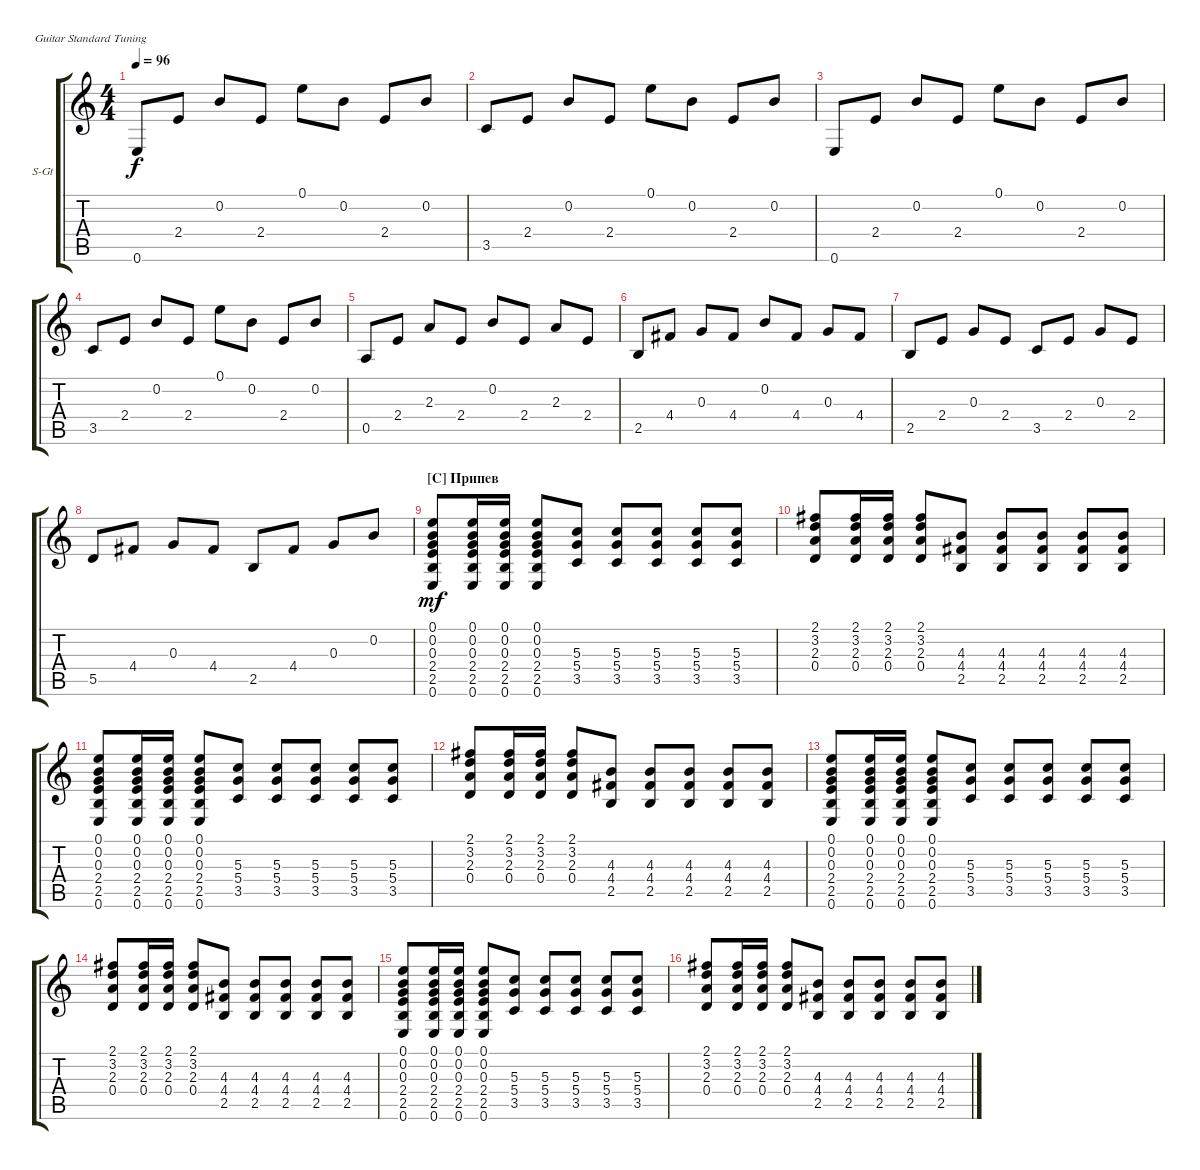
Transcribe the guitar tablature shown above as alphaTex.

\defaultSystemsLayout 4
\bracketExtendMode groupsimilarinstruments
\firstSystemTrackNameOrientation horizontal
\otherSystemsTrackNameOrientation horizontal
\track ("Steel Guitar" "S-Gt") {instrument acousticguitarsteel}
\staff {score tabs}
\tuning (E4 B3 G3 D3 A2 E2)
\ts (4 4)
\tempo 96
\clef g2
\ks c
0.6.8{dy f} 2.4.8 0.2.8 2.4.8 0.1.8 0.2.8 2.4.8 0.2.8 |
3.5.8 2.4.8 0.2.8 2.4.8 0.1.8 0.2.8 2.4.8 0.2.8 |
0.6.8 2.4.8 0.2.8 2.4.8 0.1.8 0.2.8 2.4.8 0.2.8 |
3.5.8 2.4.8 0.2.8 2.4.8 0.1.8 0.2.8 2.4.8 0.2.8 |
0.5.8 2.4.8 2.3.8 2.4.8 0.2.8 2.4.8 2.3.8 2.4.8 |
2.5.8 4.4.8 0.3.8 4.4.8 0.2.8 4.4.8 0.3.8 4.4.8 |
2.5.8 2.4.8 0.3.8 2.4.8 3.5.8 2.4.8 0.3.8 2.4.8 |
5.5.8 4.4.8 0.3.8 4.4.8 2.5.8 4.4.8 0.3.8 0.2.8 |
\section ("C" "Припев")
(2.5 2.4 0.6 0.3 0.2 0.1).8{dy mf} (2.5 2.4 0.6 0.1 0.2 0.3).16 (2.5 2.4 0.6 0.1 0.2 0.3).16 (2.5 2.4 0.6 0.3 0.2 0.1).8 (3.5 5.4 5.3).8 (3.5 5.4 5.3).8 (3.5 5.4 5.3).8 (3.5 5.4 5.3).8 (3.5 5.4 5.3).8 |
(2.1 2.3 3.2 0.4).8 (2.1 2.3 3.2 0.4).16 (2.1 2.3 3.2 0.4).16 (2.1 2.3 3.2 0.4).8 (4.4 2.5 4.3).8 (4.4 2.5 4.3).8 (4.4 2.5 4.3).8 (4.4 2.5 4.3).8 (4.4 2.5 4.3).8 |
(2.5 2.4 0.6 0.3 0.2 0.1).8 (2.5 2.4 0.6 0.1 0.2 0.3).16 (2.5 2.4 0.6 0.1 0.2 0.3).16 (2.5 2.4 0.6 0.3 0.2 0.1).8 (3.5 5.4 5.3).8 (3.5 5.4 5.3).8 (3.5 5.4 5.3).8 (3.5 5.4 5.3).8 (3.5 5.4 5.3).8 |
(2.1 2.3 3.2 0.4).8 (2.1 2.3 3.2 0.4).16 (2.1 2.3 3.2 0.4).16 (2.1 2.3 3.2 0.4).8 (4.4 2.5 4.3).8 (4.4 2.5 4.3).8 (4.4 2.5 4.3).8 (4.4 2.5 4.3).8 (4.4 2.5 4.3).8 |
(2.5 2.4 0.6 0.3 0.2 0.1).8 (2.5 2.4 0.6 0.1 0.2 0.3).16 (2.5 2.4 0.6 0.1 0.2 0.3).16 (2.5 2.4 0.6 0.3 0.2 0.1).8 (3.5 5.4 5.3).8 (3.5 5.4 5.3).8 (3.5 5.4 5.3).8 (3.5 5.4 5.3).8 (3.5 5.4 5.3).8 |
(2.1 2.3 3.2 0.4).8 (2.1 2.3 3.2 0.4).16 (2.1 2.3 3.2 0.4).16 (2.1 2.3 3.2 0.4).8 (4.4 2.5 4.3).8 (4.4 2.5 4.3).8 (4.4 2.5 4.3).8 (4.4 2.5 4.3).8 (4.4 2.5 4.3).8 |
(2.5 2.4 0.6 0.3 0.2 0.1).8 (2.5 2.4 0.6 0.1 0.2 0.3).16 (2.5 2.4 0.6 0.1 0.2 0.3).16 (2.5 2.4 0.6 0.3 0.2 0.1).8 (3.5 5.4 5.3).8 (3.5 5.4 5.3).8 (3.5 5.4 5.3).8 (3.5 5.4 5.3).8 (3.5 5.4 5.3).8 |
(2.1 2.3 3.2 0.4).8 (2.1 2.3 3.2 0.4).16 (2.1 2.3 3.2 0.4).16 (2.1 2.3 3.2 0.4).8 (4.4 2.5 4.3).8 (4.4 2.5 4.3).8 (4.4 2.5 4.3).8 (4.4 2.5 4.3).8 (4.4 2.5 4.3).8
